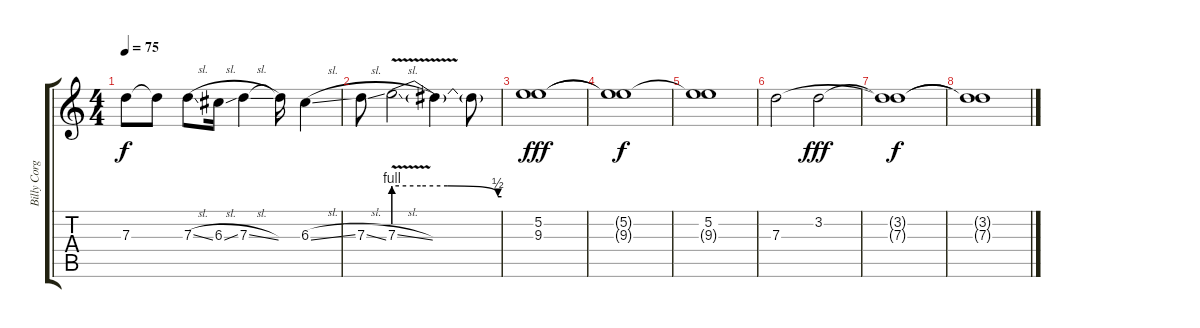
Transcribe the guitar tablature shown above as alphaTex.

\track ("Billy Corgan" "Billy Corg") {instrument acousticguitarsteel}
\staff {score tabs}
\tuning (E4 B3 G3 D3 A2 D2) {hide}
\ts (4 4)
\tempo 75
\clef g2
\ks c
7.3{t}.8{dy f} 7.3{t}.8 7.3{sl}.8 6.3{sl}.16 7.3{sl}.4 7.3{t}.16 6.3{sl}.4 |
7.3{sl}.8 7.3{be (custom 0 4 15 4 30 4 58 2 60 2) v sl}.2 7.3{t}.4 7.3{t}.8 |
(5.2 9.3).1{dy fff} |
(5.2{t} 9.3{t}).1{dy f} |
(5.2 9.3{t}).1{volume 0} |
7.3.2 3.2.2{dy fff} |
(3.2{t} 7.3{t}).1{dy f} |
(3.2{t} 7.3{t}).1
